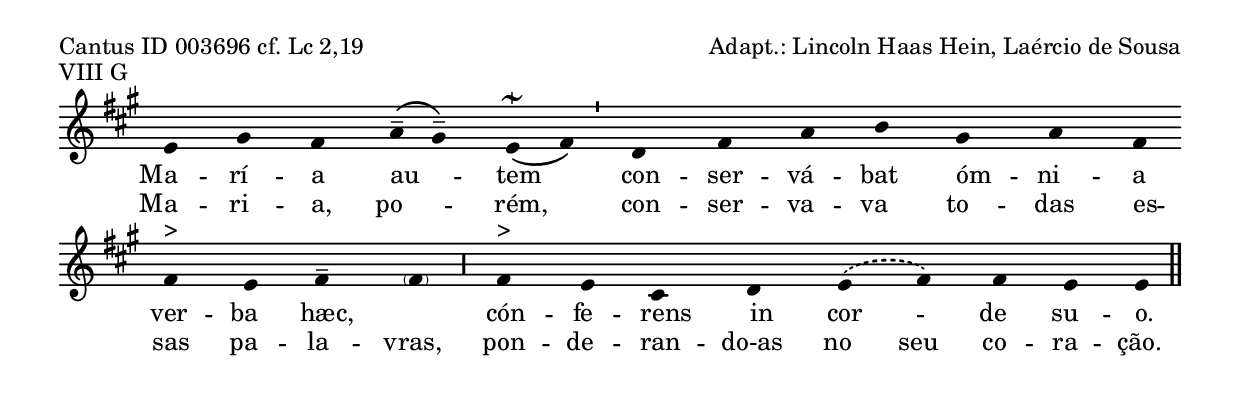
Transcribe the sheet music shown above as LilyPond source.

\version "2.24.1"

\include "gregorian.ly"
\include "../../../modules/lilypond/neums.ily"
\include "../../../modules/lilypond/spacing.ily"
\include "../../../modules/lilypond/layout.ily"
\include "../../../modules/lilypond/lyrics.ily"
\include "../../../modules/lilypond/symbols.ily"

antiphonChant = \relative c'' {
  \AntiphonSignature
  \key c \major
  \C g b a \EE c b \Pq g a
  \divisioMinima
  \C f a c d b c a \Ldim a \C g \E a \Cp a
  \divisioMaior
  \Ldim a \C g e f \C_C g a \C a g g
  \finalis

}

antiphonLyrics = \lyricmode {
  Ma -- rí -- a au -- tem con -- ser -- vá -- bat óm -- ni -- a ver -- ba hæc, _ cón -- fe -- rens in cor -- de su -- o.
}

antiphonLyricsPt = \lyricmode {

  Ma -- ri -- a, po -- rém, con -- ser -- va -- va to -- das es -- sas pa -- la -- vras, pon -- de -- ran -- do-as
  \MelismaOff
  no seu
  \MelismaOn
  co -- ra -- ção.
}

\GregorianTranscriptionLayout

\header {
  meter = "Cantus ID 003696 cf. Lc 2,19"
  arranger = "Adapt.: Lincoln Haas Hein, Laércio de Sousa"
}

\score {
  \header {
    piece = "VIII G"
  }

  \new GregorianTranscriptionStaff <<
    \new GregorianTranscriptionVoice = "antiphon" {
      \transpose c a, \antiphonChant
    }

    \new GregorianTranscriptionLyrics \lyricsto "antiphon" \antiphonLyrics
    \new GregorianTranscriptionLyrics \lyricsto "antiphon" \antiphonLyricsPt
  >>
}